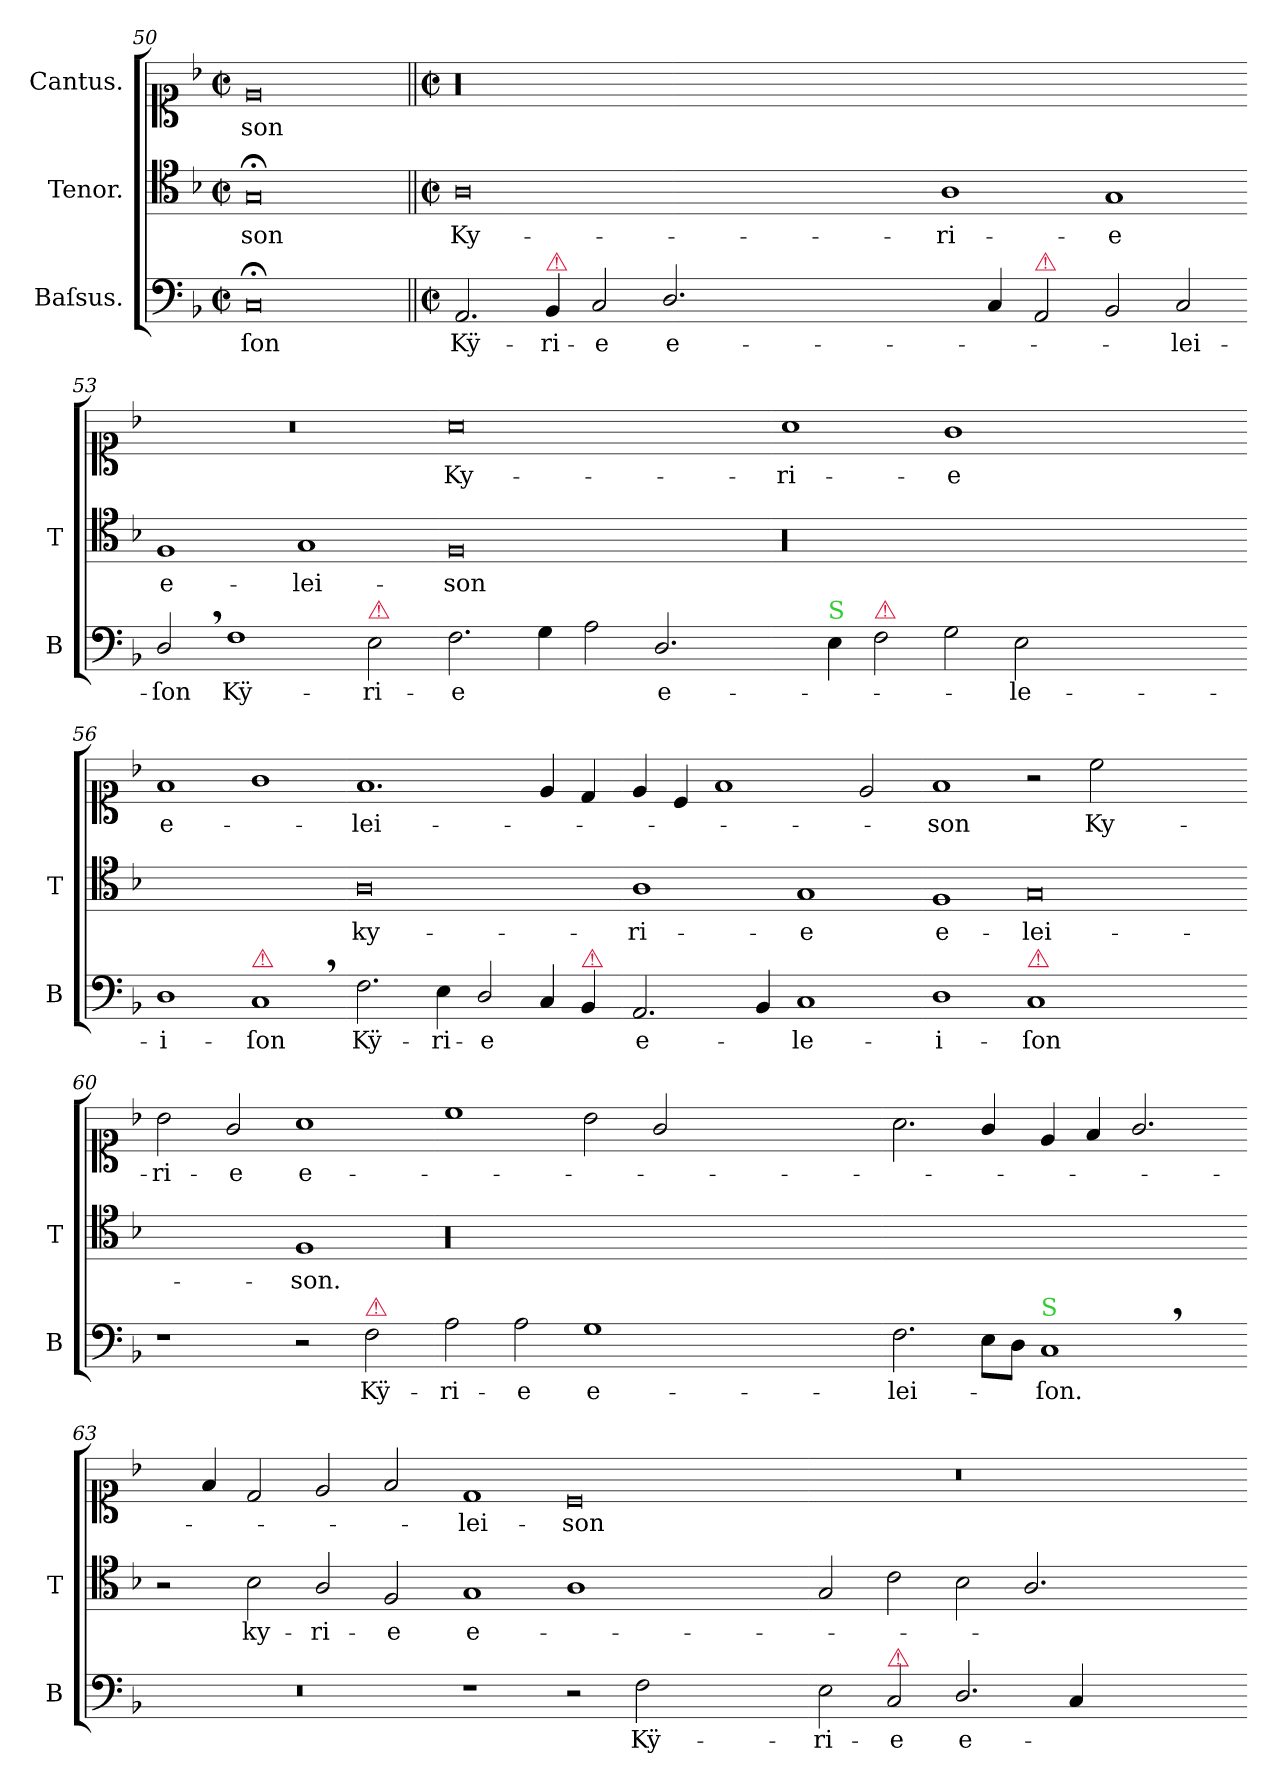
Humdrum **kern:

**kern	**text	**kern	**text	**kern	**text
*part3	*part3	*part2	*part2	*part1	*part1
*staff3	*staff3	*staff2	*staff2	*staff1	*staff1
*I"Baſsus.	*	*I"Tenor.	*	*I"Cantus.	*
*I'B	*	*I'T	*	*	*
*clefF4	*	*clefC4	*	*clefC1	*
*k[b-]	*	*k[b-]	*	*k[b-]	*
*M2/1	*	*M2/1	*	*M2/1	*
*met(c|)	*	*met(c|)	*	*met(c|)	*
=50	=50	=50	=50	=50	=50
!	!LO:LY:i	!	!	!	!LO:LY:i
0C;</	-ſon	0G;<;/	-son	0e/	-son
=51||	=51||	=51||	=51||	=51||	=51||
*M2/1	*	*M2/1	*	*M2/1	*
*met(c|)	*	*met(c|)	*	*met(c|)	*
2.AA/	Kÿ-	0A\	Ky-	00r	.
!LO:TX:a:color=crimson:t=⚠	!	!	!	!	!
4BB-/	-ri-	.	.	.	.
2C/	-e	.	.	.	.
2.D/	e-	.	.	.	.
.	.	0ryy	.	.	.
1..ryy	.	.	.	.	.
=52-	=52-	=52-	=52-	=52-	=52-
4ryy	.	1A\	-ri-	0ryy	.
4C/	.	.	.	.	.
!LO:TX:a:color=crimson:t=⚠	!	!	!	!	!
2AA/	.	.	.	.	.
2BB-/	.	1G/	-e	.	.
2C/	-lei-	.	.	.	.
=53-	=53-	=53-	=53-	=53-	=53-
2D,</	-ſon	1F/	e-	0r	.
1F\	Kÿ-	.	.	.	.
.	.	1G/	-lei-	.	.
!LO:TX:a:color=crimson:t=⚠	!	!	!	!	!
2E\	-ri-	.	.	.	.
=54-	=54-	=54-	=54-	=54-	=54-
2.F\	-e	0F/	-son	0a\	Ky-
4G\	.	.	.	.	.
2A\	.	.	.	.	.
2.D/	e-	.	.	.	.
.	.	4ryy	.	4ryy	.
=55-	=55-	=55-	=55-	=55-	=55-
4ryy	.	00r	.	1a\	-ri-
!LO:TX:a:color=limegreen:t=S	!	!	!	!	!
4E\	.	.	.	.	.
!LO:TX:a:color=crimson:t=⚠	!	!	!	!	!
2F\	.	.	.	.	.
2G\	.	.	.	1g\	-e
2E\	-le-	.	.	.	.
0ryy	.	.	.	0ryy	.
=56-	=56-	=56-	=56-	=56-	=56-
1D\	-i-	0ryy	.	1f/	e-
!LO:TX:a:color=crimson:t=⚠	!	!	!	!	!
1C,</	-ſon	.	.	1g\	.
=57-	=57-	=57-	=57-	=57-	=57-
2.F\	Kÿ-	0A\	ky-	1.f/	-lei-
4E\	-ri-	.	.	.	.
2D/	-e	.	.	.	.
4C/	.	.	.	4e/	.
!LO:TX:a:color=crimson:t=⚠	!	!	!	!	!
4BB-/	.	.	.	4d/	.
=58-	=58-	=58-	=58-	=58-	=58-
2.AA/	e-	1A\	-ri-	4e/	.
.	.	.	.	4c/	.
.	.	.	.	1f/	.
4BB-/	.	.	.	.	.
1C/	-le-	1G/	-e	.	.
.	.	.	.	2e/	.
=59-	=59-	=59-	=59-	=59-	=59-
1D\	-i-	1F/	e-	1f/	-son
!LO:TX:a:color=crimson:t=⚠	!	!	!	!	!
1C/	-ſon	0G/	-lei-	2r	.
!	!	!	!	!	!LO:LY:i
.	.	.	.	2cc\	Ky-
1ryy	.	.	.	1ryy	.
=60-	=60-	=60-	=60-	=60-	=60-
!	!	!	!	!	!LO:LY:i
1r	.	1ryy	.	2b-\	-ri-
!	!	!	!	!	!LO:LY:i
.	.	.	.	2g/	-e
!	!	!	!	!	!LO:LY:i
2r	.	1F/	-son.	1a\	e-
!LO:TX:a:color=crimson:t=⚠	!	!	!	!	!
2F\	Kÿ-	.	.	.	.
=61-	=61-	=61-	=61-	=61-	=61-
2A\	-ri-	00r	.	1cc\	.
2A\	-e	.	.	.	.
1G\	e-	.	.	2b-\	.
.	.	.	.	2g/	.
0ryy	.	.	.	0ryy	.
=62-	=62-	=62-	=62-	=62-	=62-
2.F\	-lei-	0ryy	.	2.a\	.
8E\L	.	.	.	4g/	.
8D\J	.	.	.	.	.
!LO:TX:a:color=limegreen:t=S	!	!	!	!	!
1C,</	-ſon.	.	.	4e/	.
.	.	.	.	4f/	.
.	.	.	.	2.g/	.
4ryy	.	4ryy	.	.	.
=63-	=63-	=63-	=63-	=63-	=63-
0r	.	2r	.	4ryy	.
.	.	.	.	4f/	.
.	.	2B-\	ky-	2d/	.
.	.	2A/	-ri-	2e/	.
.	.	2F/	-e	2f/	.
=64-	=64-	=64-	=64-	=64-	=64-
!	!	!	!	!	!LO:LY:i
1r	.	1G/	e-	1d/	-lei-
!	!	!	!	!	!LO:LY:i
2r	.	1A\	.	0c/	-son
2F\	Kÿ-	.	.	.	.
1ryy	.	1ryy	.	.	.
=65-	=65-	=65-	=65-	=65-	=65-
2E\	-ri-	2G/	.	1ryy	.
!LO:TX:a:color=crimson:t=⚠	!	!	!	!	!
2C/	-e	2c\	.	.	.
2.D/	e-	2B-\	.	0r	.
.	.	2.A/	.	.	.
4C/	.	.	.	.	.
1ryy	.	.	.	.	.
.	.	2.ryy	.	.	.
=-	=-	=-	=-	=-	=-
*-	*-	*-	*-	*-	*-
